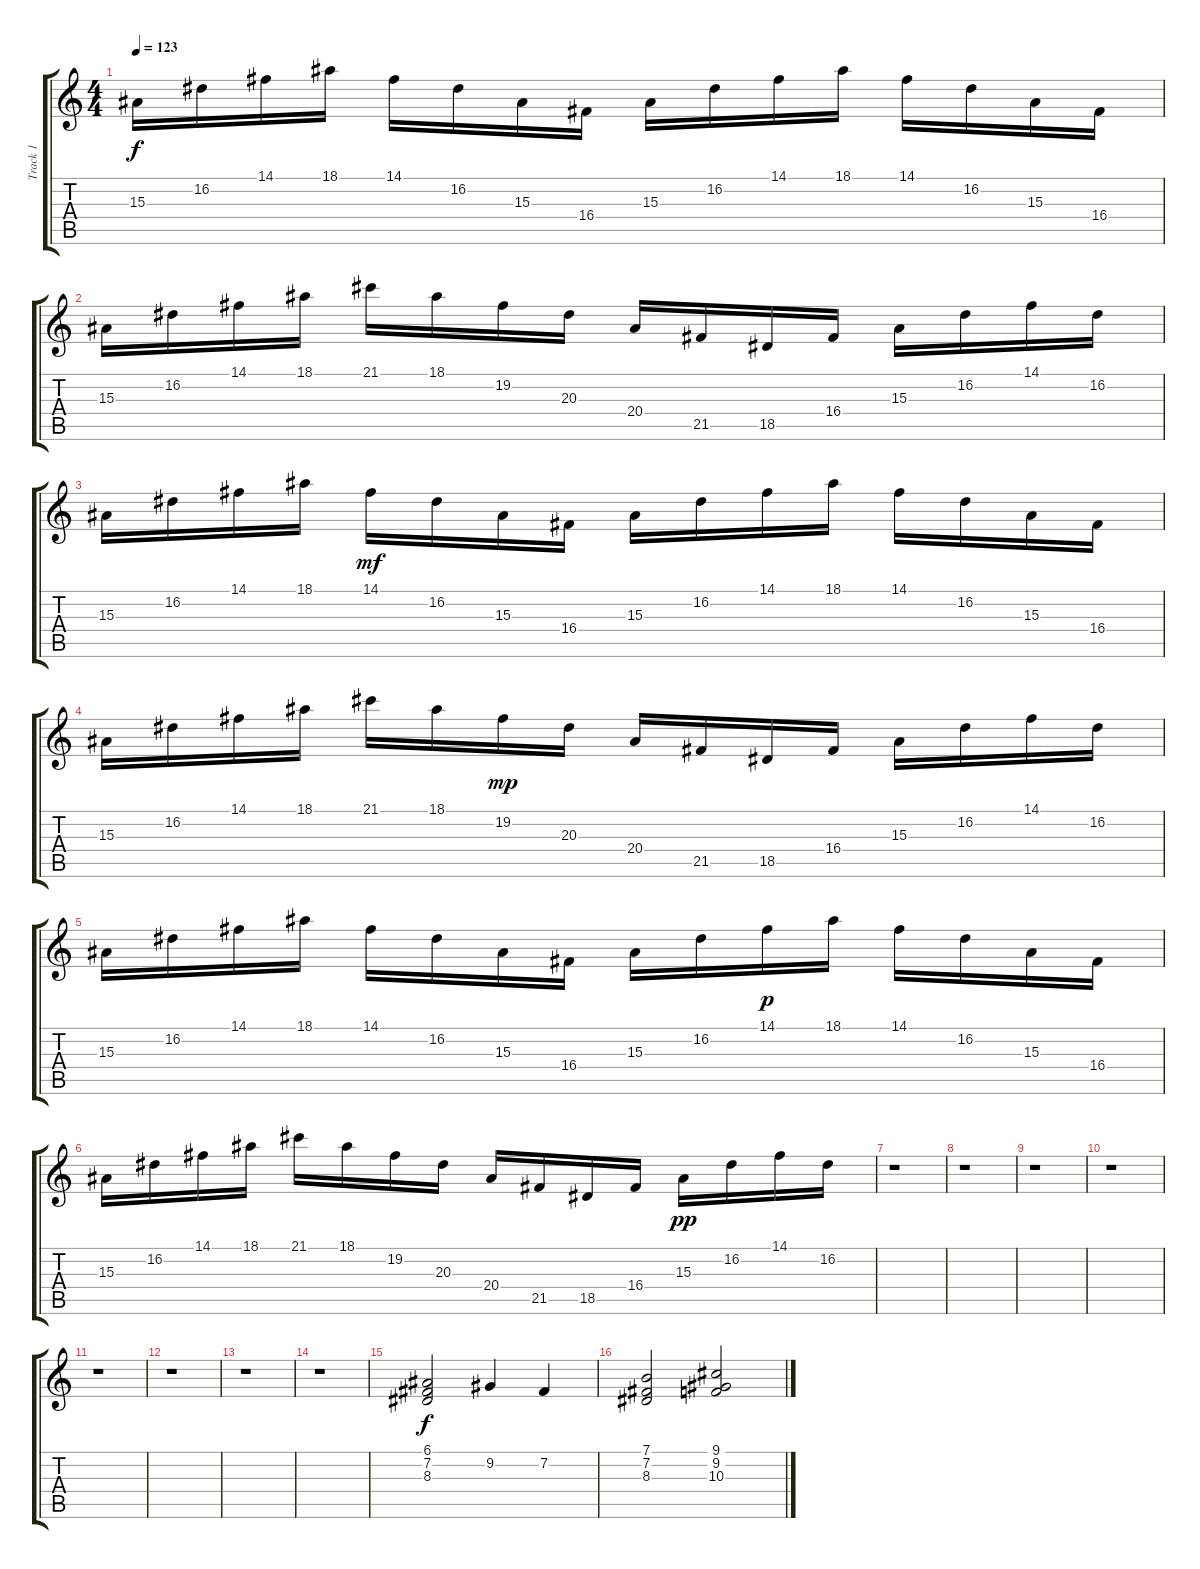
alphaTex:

\track ("Track 1" "Track 1") {instrument stringensemble1}
\staff {score tabs}
\tuning (E4 B3 G3 D3 A2 E2) {hide}
\ts (4 4)
\tempo 123
\clef g2
\ks c
15.3.16{dy f} 16.2.16 14.1.16 18.1.16 14.1.16 16.2.16 15.3.16 16.4.16 15.3.16 16.2.16 14.1.16 18.1.16 14.1.16 16.2.16 15.3.16 16.4.16 |
15.3.16 16.2.16 14.1.16 18.1.16 21.1.16 18.1.16 19.2.16 20.3.16 20.4.16 21.5.16 18.5.16 16.4.16 15.3.16 16.2.16 14.1.16 16.2.16 |
15.3.16 16.2.16 14.1.16 18.1.16 14.1.16{dy mf} 16.2.16 15.3.16 16.4.16 15.3.16 16.2.16 14.1.16 18.1.16 14.1.16 16.2.16 15.3.16 16.4.16 |
15.3.16 16.2.16 14.1.16 18.1.16 21.1.16 18.1.16 19.2.16{dy mp} 20.3.16 20.4.16 21.5.16 18.5.16 16.4.16 15.3.16 16.2.16 14.1.16 16.2.16 |
15.3.16 16.2.16 14.1.16 18.1.16 14.1.16 16.2.16 15.3.16 16.4.16 15.3.16 16.2.16 14.1.16{dy p} 18.1.16 14.1.16 16.2.16 15.3.16 16.4.16 |
15.3.16 16.2.16 14.1.16 18.1.16 21.1.16 18.1.16 19.2.16 20.3.16 20.4.16 21.5.16 18.5.16 16.4.16 15.3.16{dy pp} 16.2.16 14.1.16 16.2.16 |
r.1 |
r.1 |
r.1 |
r.1 |
r.1 |
r.1 |
r.1 |
r.1 |
(6.1 7.2 8.3).2{dy f volume 1} 9.2.4{volume 3} 7.2.4{volume 4} |
(7.1 7.2 8.3).2{volume 4} (9.1 9.2 10.3).2{volume 5}
